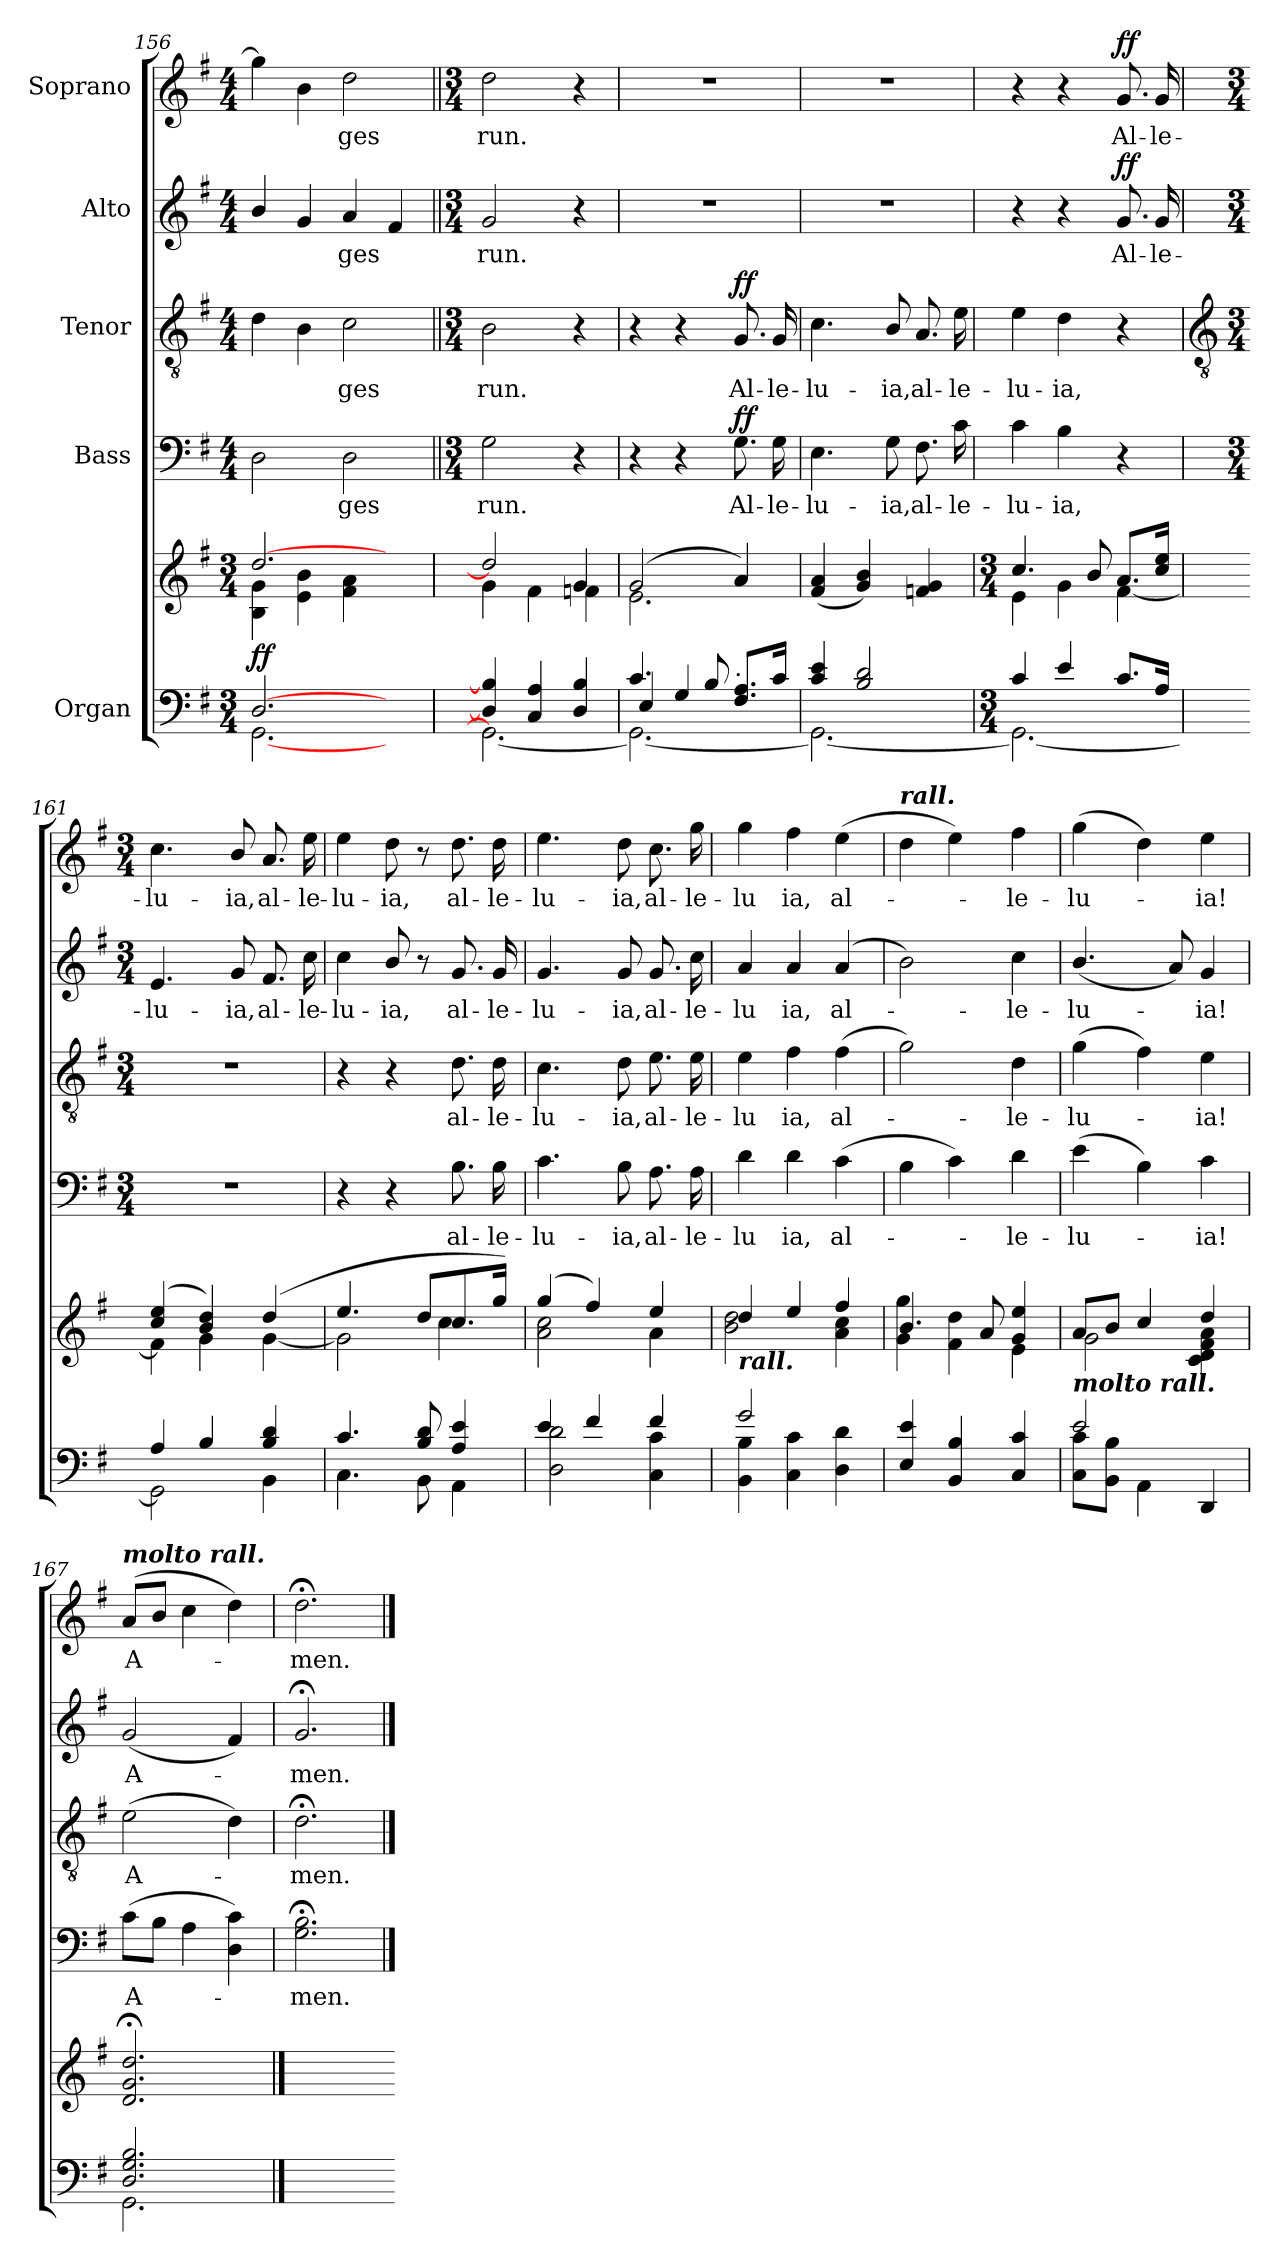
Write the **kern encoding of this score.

**kern	**kern	**dynam	**kern	**text	**dynam	**kern	**text	**dynam	**kern	**text	**dynam	**kern	**text	**dynam
*part5	*part5	*part5	*part4	*part4	*part4	*part3	*part3	*part3	*part2	*part2	*part2	*part1	*part1	*part1
*staff6	*staff5	*staff5/6	*staff4	*staff4	*staff4	*staff3	*staff3	*staff3	*staff2	*staff2	*staff2	*staff1	*staff1	*staff1
*I"Organ	*	*	*I"Bass	*	*	*I"Tenor	*	*	*I"Alto	*	*	*I"Soprano	*	*
*clefF4	*clefG2	*	*clefF4	*	*	*clefGv2	*	*	*clefG2	*	*	*clefG2	*	*
*k[f#]	*k[f#]	*	*k[f#]	*	*	*k[f#]	*	*	*k[f#]	*	*	*k[f#]	*	*
*G:	*G:	*	*G:	*	*	*G:	*	*	*G:	*	*	*G:	*	*
*M3/4	*M3/4	*	*M4/4	*	*	*M4/4	*	*	*M4/4	*	*	*M4/4	*	*
=156	=156	=156	=156	=156	=156	=156	=156	=156	=156	=156	=156	=156	=156	=156
*^	*	*	*	*	*	*	*	*	*	*	*	*	*	*
*	*^	*	*	*	*	*	*	*	*	*	*	*	*	*	*
!	!	!LO:N:vis=1	!	!LO:DY:b	!	!	!	!	!	!	!	!	!	!	!	!
*	*	*	*^	*	*	*	*	*	*	*	*	*	*	*	*	*
[2.D/	[2.GG\	2.ryy	[2.dd/	4B\ 4g\	ff	2D	.	.	4d	.	.	4b/	.	.	4gg]	.	.
.	.	.	.	4e\ 4b\	.	.	.	.	4B	.	.	4g	.	.	4b	.	.
!	!	!	!	!	!	!	!LO:LY:b	!	!	!LO:LY:b	!	!	!LO:LY:b	!	!	!LO:LY:b	!
.	.	.	.	4f#\ 4a\	.	2D	ges	.	2c	ges	.	4a	ges	.	2dd	ges	.
4ryy	4ryy	4ryy	4ryy	4ryy	.	.	.	.	.	.	.	4f#	.	.	.	.	.
=157	=157	=157	=157	=157	=157||	=157||	=157||	=157||	=157||	=157||	=157||	=157||	=157||	=157||	=157||	=157||	=157||
*	*	*	*	*	*	*M3/4	*	*	*M3/4	*	*	*M3/4	*	*	*M3/4	*	*
!	!	!	!	!	!	!	!LO:LY:b	!	!	!LO:LY:b	!	!	!LO:LY:b	!	!	!LO:LY:b	!
4D/] 4B/]	2.GG\_	2ryy	2dd/]	4g\	.	2G	run.	.	2B	run.	.	2g	run.	.	2dd	run.	.
4C/ 4A/	.	.	.	4f#\	.	.	.	.	.	.	.	.	.	.	.	.	.
4D/ 4B/	.	4ryy	4g/	4fn\	.	4r	.	.	4r	.	.	4r	.	.	4r	.	.
=158	=158	=158	=158	=158	=158	=158	=158	=158	=158	=158	=158	=158	=158	=158	=158	=158	=158
!	!	!	!	!	!	!	!	!	!	!	!	!LO:N:vis=1	!	!	!LO:N:vis=1	!	!
4.c/	2.GG\_	4E	(>2g/	2.e\	.	4r	.	.	4r	.	.	2.r	.	.	2.r	.	.
.	.	4G	.	.	.	4r	.	.	4r	.	.	.	.	.	.	.	.
8B/	.	.	.	.	.	.	.	.	.	.	.	.	.	.	.	.	.
!LO:TX:a:t=.	!	!	!	!	!	!	!	!	!	!	!	!	!	!	!	!	!
!	!	!	!	!	!	!	!LO:LY:b	!LO:DY:b	!	!LO:LY:b	!LO:DY:b	!	!	!	!	!	!
8.F#/ 8.A/L	.	4ryy	4a/)	.	.	8.G	Al-	ff	8.G	Al-	ff	.	.	.	.	.	.
!	!	!	!	!	!	!	!LO:LY:b	!	!	!LO:LY:b	!	!	!	!	!	!	!
16c/J	.	.	.	.	.	16G	-le-	.	16G	-le-	.	.	.	.	.	.	.
=159	=159	=159	=159	=159	=159	=159	=159	=159	=159	=159	=159	=159	=159	=159	=159	=159	=159
!	!	!LO:N:vis=1	!	!	!	!	!LO:LY:b	!	!	!LO:LY:b	!	!LO:N:vis=1	!	!	!LO:N:vis=1	!	!
4c/ 4e/	2.GG\_	2.ryy	(>4f#/ 4a/	2ryy	.	4.E	-lu-	.	4.c	-lu-	.	2.r	.	.	2.r	.	.
2B/ 2d/	.	.	4g/ 4b/)	.	.	.	.	.	.	.	.	.	.	.	.	.	.
!	!	!	!	!	!	!	!LO:LY:b	!	!	!LO:LY:b	!	!	!	!	!	!	!
.	.	.	.	.	.	8G	-ia,	.	8B/	-ia,	.	.	.	.	.	.	.
!	!	!	!	!	!	!	!LO:LY:b	!	!	!LO:LY:b	!	!	!	!	!	!	!
.	.	.	4fn/ 4g/	4ryy	.	8.F#	al-	.	8.A	al-	.	.	.	.	.	.	.
!	!	!	!	!	!	!	!LO:LY:b	!	!	!LO:LY:b	!	!	!	!	!	!	!
.	.	.	.	.	.	16c	-le-	.	16e	-le-	.	.	.	.	.	.	.
*v	*v	*v	*	*	*	*	*	*	*	*	*	*	*	*	*	*	*
!!LO:LB:g=z
=160	=160	=160	=160	=160	=160	=160	=160	=160	=160	=160	=160	=160	=160	=160	=160
*M3/4	*M3/4	*	*	*	*	*	*	*	*	*	*	*	*	*	*
*^	*	*	*	*	*	*	*	*	*	*	*	*	*	*	*
!	!	!	!	!	!	!LO:LY:b	!	!	!LO:LY:b	!	!	!	!	!	!	!
4c/	2.GG\_	4.cc/	4e\	.	4c	-lu-	.	4e	-lu-	.	4r	.	.	4r	.	.
!	!	!	!	!	!	!LO:LY:b	!	!	!LO:LY:b	!	!	!	!	!	!	!
4e/	.	.	4g\	.	4B	-ia,	.	4d	-ia,	.	4r	.	.	4r	.	.
.	.	8b/	.	.	.	.	.	.	.	.	.	.	.	.	.	.
!	!	!	!	!	!	!	!	!	!	!	!	!LO:LY:b	!LO:DY:b	!	!LO:LY:b	!LO:DY:b
8.c/L	.	8.a/L	[4f#\	.	4r	.	.	4r	.	.	8.g	Al-	ff	8.g	Al-	ff
!	!	!	!	!	!	!	!	!	!	!	!	!LO:LY:b	!	!	!LO:LY:b	!
16A/J	.	16cc/ 16ee/J	.	.	.	.	.	.	.	.	16g	-le-	.	16g	-le-	.
!!LO:LB:g=z
=161	=161	=161	=161	=161	=161	=161	=161	=161	=161	=161	=161	=161	=161	=161	=161	=161
*	*	*	*	*	*	*	*	*clefGv2	*	*	*	*	*	*	*	*
*	*	*	*	*	*M3/4	*	*	*M3/4	*	*	*M3/4	*	*	*M3/4	*	*
!	!	!	!	!	!LO:N:vis=1	!	!	!LO:N:vis=1	!	!	!	!LO:LY:b	!	!	!LO:LY:b	!
4A/	2GG\]	(>4cc/ 4ee/	4f#\]	.	2.r	.	.	2.r	.	.	4.e	-lu-	.	4.cc	-lu-	.
4B/	.	4b/ 4dd/)	4g\	.	.	.	.	.	.	.	.	.	.	.	.	.
!	!	!	!	!	!	!	!	!	!	!	!	!LO:LY:b	!	!	!LO:LY:b	!
.	.	.	.	.	.	.	.	.	.	.	8g	-ia,	.	8b/	-ia,	.
!	!	!	!	!	!	!	!	!	!	!	!	!LO:LY:b	!	!	!LO:LY:b	!
4B/ 4d/	4BB\	(>4dd/	[4g\	.	.	.	.	.	.	.	8.f#	al-	.	8.a	al-	.
!	!	!	!	!	!	!	!	!	!	!	!	!LO:LY:b	!	!	!LO:LY:b	!
.	.	.	.	.	.	.	.	.	.	.	16cc	-le-	.	16ee	-le-	.
=162	=162	=162	=162	=162	=162	=162	=162	=162	=162	=162	=162	=162	=162	=162	=162	=162
!	!	!	!	!	!	!	!	!	!	!	!	!LO:LY:b	!	!	!LO:LY:b	!
4.c/	4.C\	4.ee/	2g\]	.	4r	.	.	4r	.	.	4cc	-lu-	.	4ee	-lu-	.
!	!	!	!	!	!	!	!	!	!	!	!	!LO:LY:b	!	!	!LO:LY:b	!
.	.	.	.	.	4r	.	.	4r	.	.	8b/	-ia,	.	8dd	-ia,	.
8B/ 8d/	8BB\	8dd/L	.	.	.	.	.	.	.	.	8r	.	.	8r	.	.
!	!	!	!	!	!	!LO:LY:b	!	!	!LO:LY:b	!	!	!LO:LY:b	!	!	!LO:LY:b	!
4A/ 4e/	4AA\	8.cc/	4cc\	.	8.B	al-	.	8.d	al-	.	8.g	al-	.	8.dd	al-	.
!	!	!	!	!	!	!LO:LY:b	!	!	!LO:LY:b	!	!	!LO:LY:b	!	!	!LO:LY:b	!
.	.	16gg/J)	.	.	16B	-le-	.	16d	-le-	.	16g	-le-	.	16dd	-le-	.
=163	=163	=163	=163	=163	=163	=163	=163	=163	=163	=163	=163	=163	=163	=163	=163	=163
!	!	!	!	!	!	!LO:LY:b	!	!	!LO:LY:b	!	!	!LO:LY:b	!	!	!LO:LY:b	!
4e/	2D\ 2d\	(>4gg/	2a\ 2cc\	.	4.c	-lu-	.	4.c	-lu-	.	4.g	-lu-	.	4.ee	-lu-	.
4f#/	.	4ff#/)	.	.	.	.	.	.	.	.	.	.	.	.	.	.
!	!	!	!	!	!	!LO:LY:b	!	!	!LO:LY:b	!	!	!LO:LY:b	!	!	!LO:LY:b	!
.	.	.	.	.	8B	-ia,	.	8d	-ia,	.	8g	-ia,	.	8dd	-ia,	.
!	!	!	!	!	!	!LO:LY:b	!	!	!LO:LY:b	!	!	!LO:LY:b	!	!	!LO:LY:b	!
4f#/	4C\ 4c\	4ee/	4a\	.	8.A	al-	.	8.e	al-	.	8.g	al-	.	8.cc	al-	.
!	!	!	!	!	!	!LO:LY:b	!	!	!LO:LY:b	!	!	!LO:LY:b	!	!	!LO:LY:b	!
.	.	.	.	.	16A	-le-	.	16e	-le-	.	16cc	-le-	.	16gg	-le-	.
=164	=164	=164	=164	=164	=164	=164	=164	=164	=164	=164	=164	=164	=164	=164	=164	=164
!	!	!LO:TX:b:Bi:t=rall.	!	!	!	!	!	!	!	!	!	!	!	!	!	!
!	!	!	!	!	!	!LO:LY:b	!	!	!LO:LY:b	!	!	!LO:LY:b	!	!	!LO:LY:b	!
2g/	4BB\ 4B\	4dd/	2b\ 2dd\	.	4d	-lu	.	4e	-lu	.	4a	-lu	.	4gg	-lu	.
!	!	!	!	!	!	!LO:LY:b	!	!	!LO:LY:b	!	!	!LO:LY:b	!	!	!LO:LY:b	!
.	4C\ 4c\	4ee/	.	.	4d	ia,	.	4f#	ia,	.	4a	ia,	.	4ff#	ia,	.
!	!	!	!	!	!	!LO:LY:b	!	!	!LO:LY:b	!	!	!LO:LY:b	!	!	!LO:LY:b	!
4ryy	4D\ 4d\	4ff#/	4a\ 4cc\	.	(>4c	al-	.	(>4f#	al-	.	(<4a	al-	.	(>4ee	al-	.
=165	=165	=165	=165	=165	=165	=165	=165	=165	=165	=165	=165	=165	=165	=165	=165	=165
!	!	!	!	!	!	!	!	!	!	!	!	!	!	!LO:TX:a:Bi:t=rall.	!	!
4E/ 4e/	2ryy	4.b/	4g\ 4gg\	.	4B	.	.	2g)	.	.	2b)	.	.	4dd	.	.
4BB/ 4B/	.	.	4f#\ 4dd\	.	4c)	.	.	.	.	.	.	.	.	4ee)	.	.
.	.	8a/	.	.	.	.	.	.	.	.	.	.	.	.	.	.
!	!	!	!	!	!	!LO:LY:b	!	!	!LO:LY:b	!	!	!LO:LY:b	!	!	!LO:LY:b	!
4C/ 4c/	4ryy	4g/ 4ee/	4e\	.	4d	le-	.	4d	le-	.	4cc	le-	.	4ff#	le-	.
=166	=166	=166	=166	=166	=166	=166	=166	=166	=166	=166	=166	=166	=166	=166	=166	=166
!	!	!LO:TX:b:Bi:t=molto rall.	!	!	!	!	!	!	!	!	!	!	!	!	!	!
!	!	!	!	!	!	!LO:LY:b	!	!	!LO:LY:b	!	!	!LO:LY:b	!	!	!LO:LY:b	!
2e/	8C\ 8c\L	8a/L	2g\	.	(>4e	-lu-	.	(>4g	-lu-	.	(<4.b/	-lu-	.	(>4gg	-lu-	.
.	8BB\ 8B\J	8b/J	.	.	.	.	.	.	.	.	.	.	.	.	.	.
.	4AA\	4cc/	.	.	4B)	.	.	4f#)	.	.	.	.	.	4dd)	.	.
.	.	.	.	.	.	.	.	.	.	.	8a)	.	.	.	.	.
!	!	!	!	!	!	!LO:LY:b	!	!	!LO:LY:b	!	!	!LO:LY:b	!	!	!LO:LY:b	!
4DD/	4ryy	4dd/	4c\ 4d\ 4f#\ 4a\	.	4c	ia!	.	4e	ia!	.	4g	ia!	.	4ee	ia!	.
=167	=167	=167	=167	=167	=167	=167	=167	=167	=167	=167	=167	=167	=167	=167	=167	=167
!	!	!	!	!	!	!	!	!	!	!	!	!	!	!LO:TX:a:Bi:t=molto rall.	!	!
!	!	!	!	!	!	!LO:LY:b	!	!	!LO:LY:b	!	!	!LO:LY:b	!	!	!LO:LY:b	!
2.D/ 2.G/ 2.B/	2.GG\	2.d/;< 2.g/;< 2.dd/;<	2ryy	.	(>8cL	A-	.	(>2e	A-	.	(<2g	A-	.	(<8aL	A-	.
.	.	.	.	.	8BJ	.	.	.	.	.	.	.	.	8bJ	.	.
.	.	.	.	.	4A	.	.	.	.	.	.	.	.	4cc\	.	.
.	.	.	4ryy	.	4D 4c)	.	.	4d)	.	.	4f#)	.	.	4dd)	.	.
*v	*v	*	*	*	*	*	*	*	*	*	*	*	*	*	*	*
==168	==168	==168	=168	=168	=168	=168	=168	=168	=168	=168	=168	=168	=168	=168	=168
!	!	!	!	!	!LO:LY:b	!	!	!LO:LY:b	!	!	!LO:LY:b	!	!	!LO:LY:b	!
*	*v	*v	*	*	*	*	*	*	*	*	*	*	*	*	*
2.ryy	2.ryy	.	2.G; 2.B;	men.	.	2.d;<	men.	.	2.g;<	men.	.	2.dd;<	men.	.
=	=	==	==	==	==	==	==	==	==	==	==	==	==	==
*-	*-	*-	*-	*-	*-	*-	*-	*-	*-	*-	*-	*-	*-	*-
